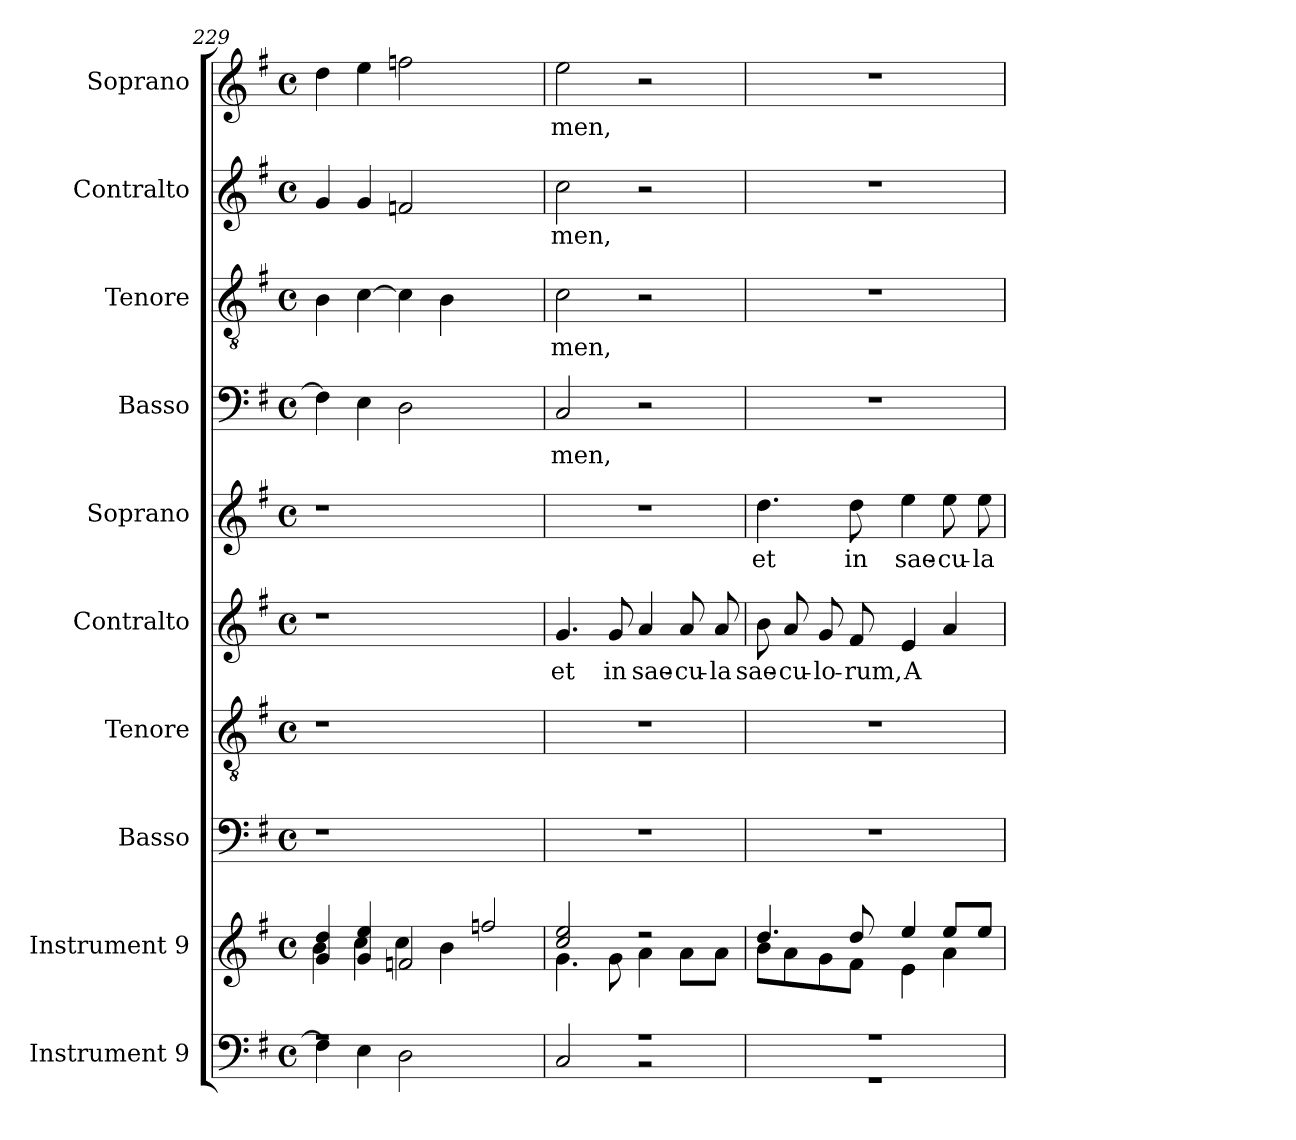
**kern	**kern	**kern	**kern	**kern	**text	**kern	**text	**kern	**text	**kern	**text	**kern	**text	**kern	**text
*part10	*part9	*part8	*part7	*part6	*part6	*part5	*part5	*part4	*part4	*part3	*part3	*part2	*part2	*part1	*part1
*staff10	*staff9	*staff8	*staff7	*staff6	*staff6	*staff5	*staff5	*staff4	*staff4	*staff3	*staff3	*staff2	*staff2	*staff1	*staff1
*I"Instrument 9	*I"Instrument 9	*I"Basso	*I"Tenore	*I"Contralto	*	*I"Soprano	*	*I"Basso	*	*I"Tenore	*	*I"Contralto	*	*I"Soprano	*
*	*	*	*	*	*	*	*	*I'Basso	*	*	*	*I'Contralto	*	*	*
!!LO:PB:g=z
*clefF4	*clefG2	*clefF4	*clefGv2	*clefG2	*	*clefG2	*	*clefF4	*	*clefGv2	*	*clefG2	*	*clefG2	*
*k[f#]	*k[f#]	*k[f#]	*k[f#]	*k[f#]	*	*k[f#]	*	*k[f#]	*	*k[f#]	*	*k[f#]	*	*k[f#]	*
*G:	*G:	*G:	*G:	*G:	*	*G:	*	*G:	*	*G:	*	*G:	*	*G:	*
*M4/4	*M4/4	*M4/4	*M4/4	*M4/4	*	*M4/4	*	*M4/4	*	*M4/4	*	*M4/4	*	*M4/4	*
*met(c)	*met(c)	*met(c)	*met(c)	*met(c)	*	*met(c)	*	*met(c)	*	*met(c)	*	*met(c)	*	*met(c)	*
=229	=229	=229	=229	=229	=229	=229	=229	=229	=229	=229	=229	=229	=229	=229	=229
*^	*^	*	*	*	*	*	*	*	*	*	*	*	*	*	*
!	!	!	!	!	!	!	!	!	!	!	!LO:LY:b:cj	!	!LO:LY:b:cj	!	!LO:LY:b:cj	!	!LO:LY:b:cj
1r	4F\]	4g/ 4dd/	4b\	1r	1r	1r	.	1r	.	4F\]	--	4B\	--	4g/	--	4dd\	--
!	!	!	!	!	!	!	!	!	!	!	!LO:LY:b:cj	!	!LO:LY:b:cj	!	!LO:LY:b:cj	!	!LO:LY:b:cj
.	4E\	4g/ 4ee/	4cc\	.	.	.	.	.	.	4E\	--	[>4c\	--	4g/	--	4ee\	--
!	!	!	!	!	!	!	!	!	!	!	!LO:LY:b:cj	!	!LO:LY:b:cj	!	!LO:LY:b:cj	!	!LO:LY:b:cj
.	2D\	2fn/	4cc\	.	.	.	.	.	.	2D\	--	4c\]	--	2fn/	--	2ffn\	--
!	!	!	!	!	!	!	!	!	!	!	!	!	!LO:LY:b:cj	!	!	!	!
.	.	.	4b\	.	.	.	.	.	.	.	.	4B\	--	.	.	.	.
2ryy	2ryy	2ffn/	2ryy	2ryy	2ryy	2ryy	.	2ryy	.	2ryy	.	2ryy	.	2ryy	.	2ryy	.
=230	=230	=230	=230	=230	=230	=230	=230	=230	=230	=230	=230	=230	=230	=230	=230	=230	=230
!	!	!	!	!	!	!	!LO:LY:b:cj	!	!	!	!LO:LY:b:cj	!	!LO:LY:b:cj	!	!LO:LY:b:cj	!	!LO:LY:b:cj
1r	2C/	2cc/ 2ee/	4.g\	1r	1r	4.g/	et	1r	.	2C/	-men,	2c\	-men,	2cc\	-men,	2ee\	-men,
!	!	!	!	!	!	!	!LO:LY:b:cj	!	!	!	!	!	!	!	!	!	!
.	.	.	8g\	.	.	8g/	in	.	.	.	.	.	.	.	.	.	.
!	!	!	!	!	!	!	!LO:LY:b:cj	!	!	!	!	!	!	!	!	!	!
.	2r	2r	4a\	.	.	4a/	sae-	.	.	2r	.	2r	.	2r	.	2r	.
!	!	!	!	!	!	!	!LO:LY:b:cj	!	!	!	!	!	!	!	!	!	!
.	.	.	8a\L	.	.	8a/	-cu-	.	.	.	.	.	.	.	.	.	.
!	!	!	!	!	!	!	!LO:LY:b:cj	!	!	!	!	!	!	!	!	!	!
.	.	.	8a\J	.	.	8a/	-la	.	.	.	.	.	.	.	.	.	.
=231	=231	=231	=231	=231	=231	=231	=231	=231	=231	=231	=231	=231	=231	=231	=231	=231	=231
!	!	!	!	!	!	!	!LO:LY:b:cj	!	!LO:LY:b:cj	!	!	!	!	!	!	!	!
1r	1r	4.dd/	8b\L	1r	1r	8b\	sae-	4.dd\	et	1r	.	1r	.	1r	.	1r	.
!	!	!	!	!	!	!	!LO:LY:b:cj	!	!	!	!	!	!	!	!	!	!
.	.	.	8a\	.	.	8a/	-cu-	.	.	.	.	.	.	.	.	.	.
!	!	!	!	!	!	!	!LO:LY:b:cj	!	!	!	!	!	!	!	!	!	!
.	.	.	8g\	.	.	8g/	-lo-	.	.	.	.	.	.	.	.	.	.
!	!	!	!	!	!	!	!LO:LY:b:cj	!	!LO:LY:b:cj	!	!	!	!	!	!	!	!
.	.	8dd/	8f#\J	.	.	8f#/	-rum,	8dd\	in	.	.	.	.	.	.	.	.
!	!	!	!	!	!	!	!LO:LY:b:cj	!	!LO:LY:b:cj	!	!	!	!	!	!	!	!
.	.	4ee/	4e\	.	.	4e/	A-	4ee\	sae-	.	.	.	.	.	.	.	.
!	!	!	!	!	!	!	!LO:LY:b:cj	!	!LO:LY:b:cj	!	!	!	!	!	!	!	!
.	.	8ee/L	4a\	.	.	4a/	--	8ee\	-cu-	.	.	.	.	.	.	.	.
!	!	!	!	!	!	!	!	!	!LO:LY:b:cj	!	!	!	!	!	!	!	!
.	.	8ee/J	.	.	.	.	.	8ee\	-la	.	.	.	.	.	.	.	.
*v	*v	*	*	*	*	*	*	*	*	*	*	*	*	*	*	*	*
*	*v	*v	*	*	*	*	*	*	*	*	*	*	*	*	*	*
=	=	=	=	=	=	=	=	=	=	=	=	=	=	=	=
*-	*-	*-	*-	*-	*-	*-	*-	*-	*-	*-	*-	*-	*-	*-	*-
